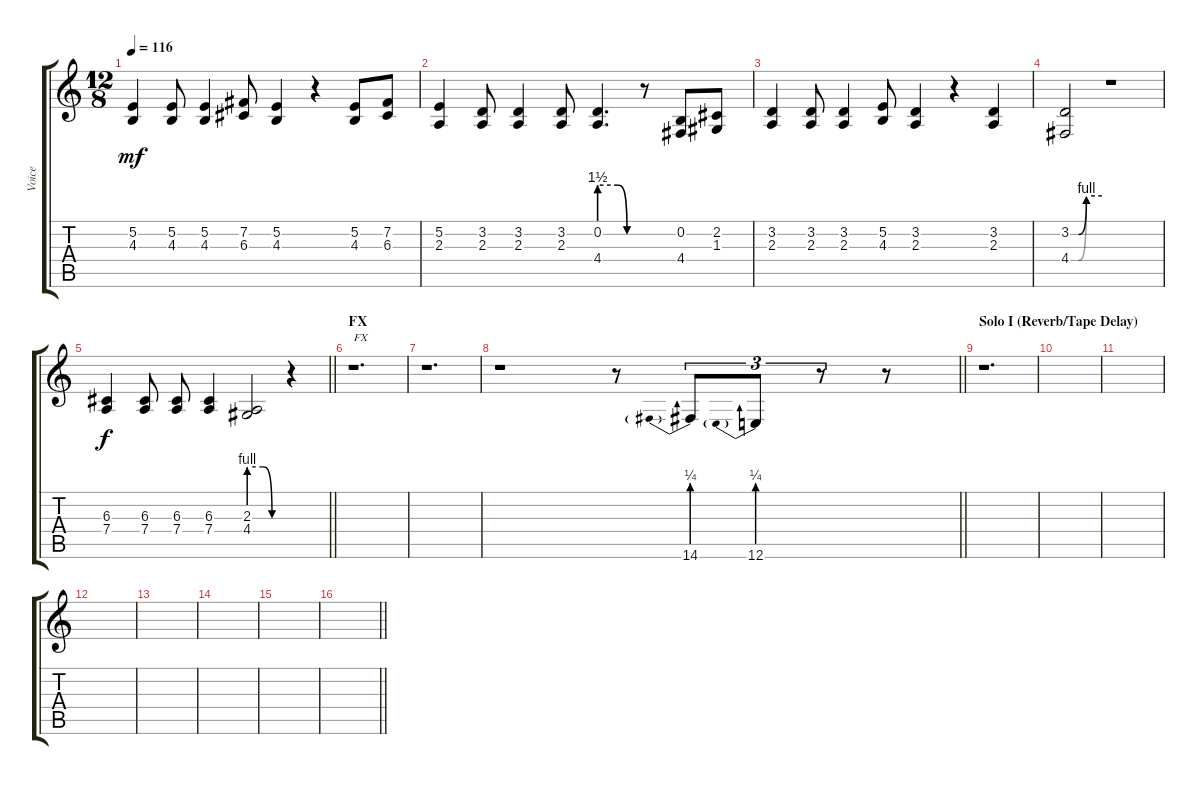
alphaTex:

\track ("Voice" "Voice") {instrument bassoon}
\staff {score tabs}
\tuning (E4 B3 G3 D3 A2 E2) {hide}
\ts (12 8)
\tempo 116
\clef g2
\ks c
(5.2 4.3).4{dy mf} (5.2 4.3).8 (5.2 4.3).4 (7.2 6.3).8 (5.2 4.3).4 r.4 (5.2 4.3).8 (7.2 6.3).8 |
(5.2 2.3).4 (3.2 2.3).8 (3.2 2.3).4 (3.2 2.3).8 (0.2{be (custom 0 6 30 6 45 0 60 0)} 4.4{be (custom 0 6 30 6 45 0 60 0)}).4{d} r.8 (0.2 4.4).8 (2.2 1.3).8 |
(3.2 2.3).4 (3.2 2.3).8 (3.2 2.3).4 (5.2 4.3).8 (3.2 2.3).4 r.4 (3.2 2.3).4 |
(3.2{be (custom 0 0 15 0 30 4 60 4)} 4.4{be (custom 0 0 15 0 30 4 60 4)}).2 r.1 |
\barLineRight lightlight
(6.3 7.4).4{dy f} (6.3 7.4).8 (6.3 7.4).8 (6.3 7.4).4 (2.3 4.4{be (custom 0 4 25 4 41 0 60 0)}).2 r.4 |
\section ("" "FX")
r.1{d txt "FX"} |
r.1{d} |
\barLineRight lightlight
r.1 r.8 14.6{be (prebend 0 1 60 1)}.8{tu (3 2)} 12.6{be (prebend 0 1 60 1)}.8{tu (3 2)} r.8{tu (3 2)} r.8 |
\section ("" "Solo I (Reverb/Tape Delay)")
r.1{d} |
|
|
|
|
|
|
\barLineRight lightlight
